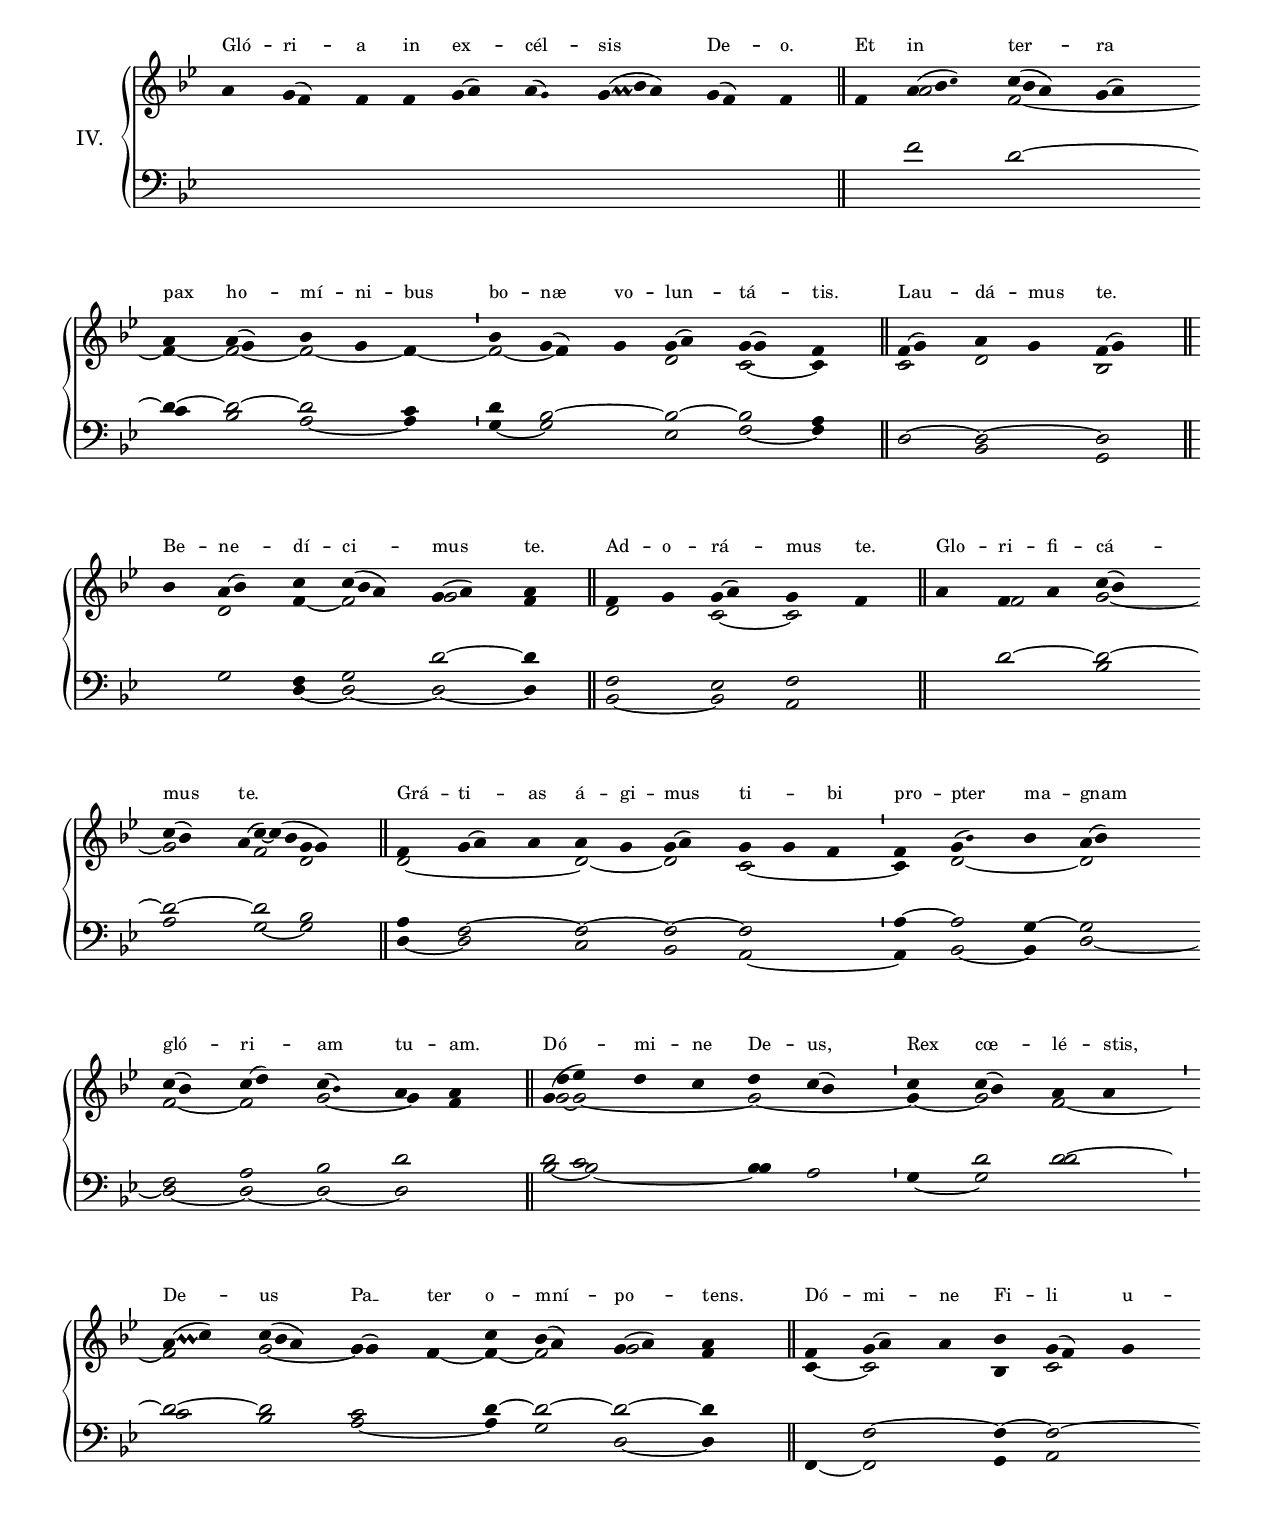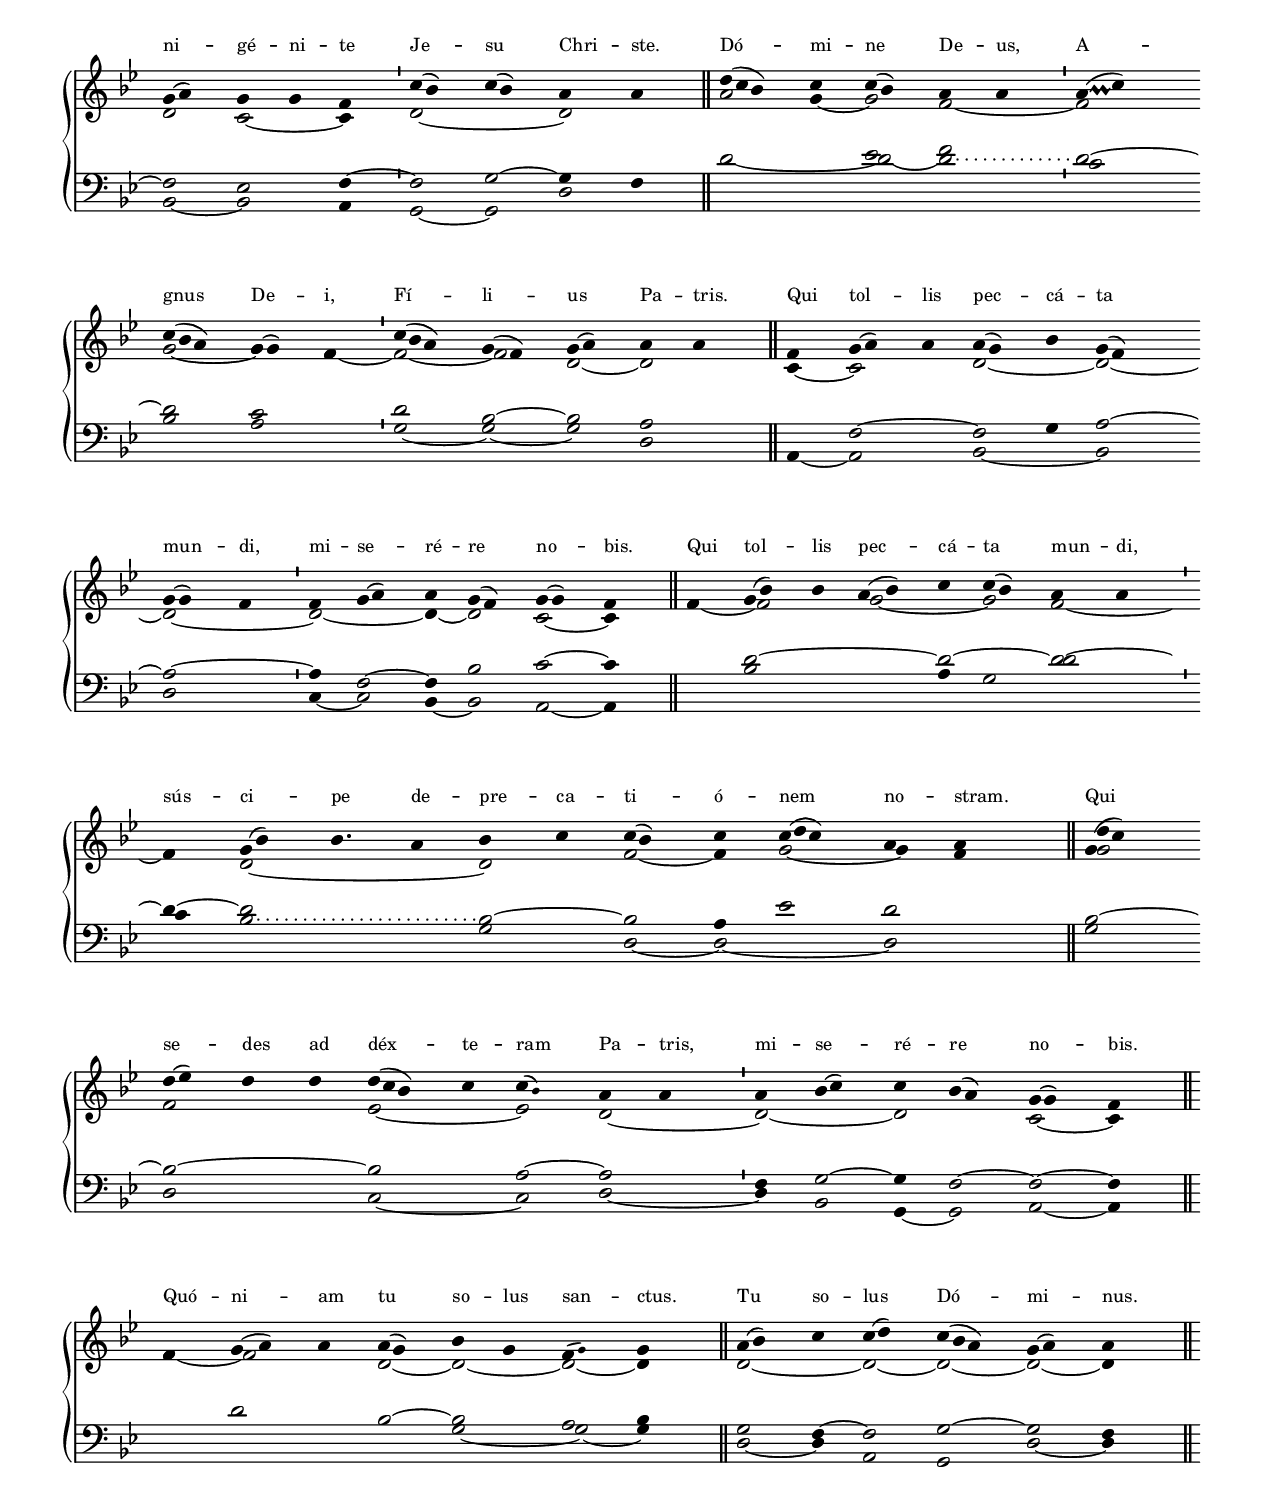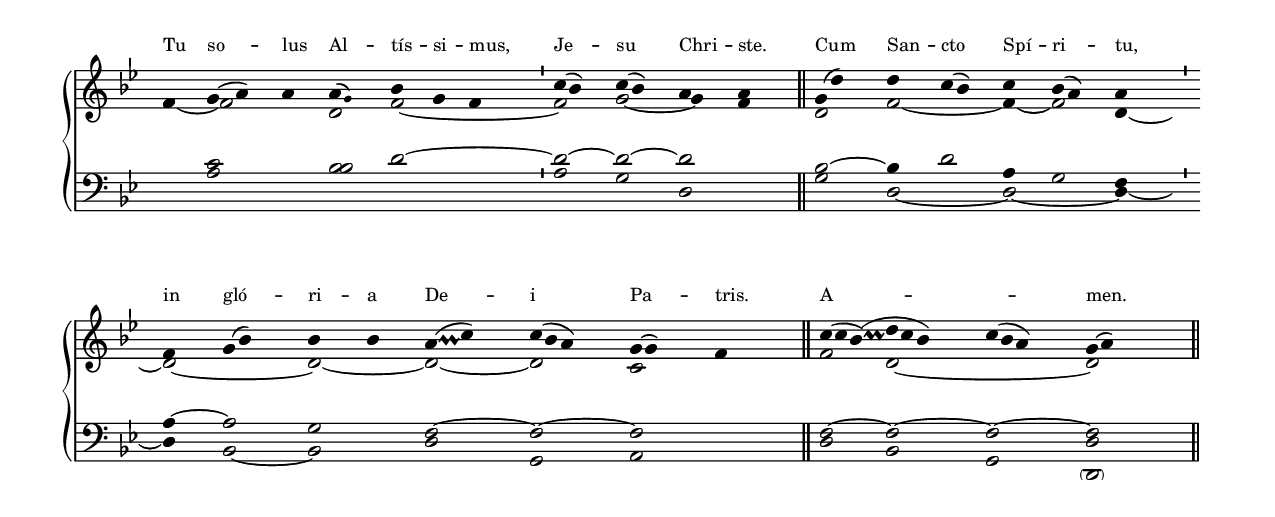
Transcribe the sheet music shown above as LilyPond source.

\version "2.18"
\include "gregorian.ly"
\include "noh2.ily"

%Page reference: page v.6
%(volume.page)

%Proofed 2/13

global = {
 \key a \locrian
 \cadenzaOn 
 \override Glissando #'thickness = #2.0
}

chantText = \lyricmode {
Gló -- ri -- a in ex -- cél -- sis De -- o. 
Et in ter -- ra pax ho -- mí -- ni -- bus bo -- næ vo -- lun -- tá -- tis. 
Lau -- dá -- mus te. 
Be -- ne -- dí -- ci -- mus te. 
Ad -- o -- rá -- mus te. 
Glo -- ri -- fi -- cá -- mus te. 
Grá -- ti -- as á -- gi -- mus ti -- _ bi pro -- pter ma -- gnam gló -- ri -- am tu -- am. 
Dó -- mi -- ne De -- us, Rex cœ -- lé -- stis, De -- us Pa __ ter o -- mní -- po -- tens. 
Dó -- mi -- ne Fi -- li u -- ni -- gé -- ni -- te Je -- su Chri -- ste. 
Dó -- mi -- ne De -- us, A -- gnus De -- i, Fí -- li -- us Pa -- tris. 
Qui tol -- lis pec -- cá -- ta mun -- di, mi -- se -- ré -- re no -- bis. 
Qui tol -- lis pec -- cá -- ta mun -- di, sús -- ci -- pe de -- pre -- ca -- ti -- ó -- nem no -- stram. 
Qui se -- des ad déx -- te -- ram Pa -- tris, mi -- se -- ré -- re no -- bis. 
Quó -- ni -- am tu so -- lus san -- ctus. 
Tu so -- lus Dó -- mi -- nus. 
Tu so -- lus Al -- tís -- si -- mus, Je -- su Chri -- ste. 
Cum San -- cto Spí -- ri -- tu, in gló -- ri -- a De -- i Pa -- tris. 
A -- _ men. }

chantMusic = {
\tieDown   a'4 g'4 ( f'4) f'4 f'4 g'4 ( a'4) a'4 ( \once \tweak #'font-size #-4 g' ) g'4 ( \quil a' bes'4 a'4) g'4 ( f'4) f'4 \finalis
 f'4 a'4 ( bes'4 \once \tweak #'font-size #-4 c'' ) c''4 ( bes'4 a'4) g'4 ( a'4) \forceBreak
 a'4 a'4 ( g'4) bes'4 g'4 f'4 \divisioMinima
 bes'4 g'4 ( f'4) g'4 g'4 ( a'4) g'4 ( g'4) f'4 \finalis
 f'4 ( g'4) a'4 g'4 f'4 ( g'4) \finalis
 \forceBreak
 bes'4 a'4 ( bes'4) c''4 c''4 ( bes'4 a'4) g'4 ( a'4) a'4 \finalis
 f'4 g'4 g'4 ( a'4) g'4 f'4 \finalis
 a'4 f'4 a'4 c''4 ( bes'4) \forceBreak
 c''4 ( bes'4) a'4 ( c''4) ~ c''4 ( bes'4 g'4 g'4) \finalis
 f'4 g'4 ( a'4) a'4 a'4 g'4 g'4 ( a'4) g'4 g'4 f'4 \divisioMinima
 f'4 g'4 ( \once \tweak #'font-size #-4 bes' ) bes'4 a'4 ( bes'4) \forceBreak
 c''4 ( bes'4) c''4 ( d''4) c''4 ( \once \tweak #'font-size #-4 bes' ) a'4 a'4 \finalis
 g'4 ( d''4 ees''4) d''4 c''4 d''4 c''4 ( bes'4) \divisioMinima
 c''4 c''4 ( bes'4) a'4 a'4 \divisioMinima
 \forceBreak
 a'4 ( \quil bes' c''4) c''4 ( bes'4 a'4) g'4 (g'4) f'4 c''4 bes'4 ( a'4) g'4 ( a'4) a'4 \finalis
 f'4 g'4 ( a'4) a'4 bes'4 g'4 ( f'4) g'4 \forceBreak
 g'4 ( a'4) g'4 g'4 f'4 \divisioMinima
 c''4 ( bes'4) c''4 ( bes'4) a'4 a'4 \finalis
 d''4 ( c''4 bes'4) c''4 c''4 ( bes'4) a'4 a'4 \divisioMinima
 a'4 ( \quil bes' c''4) \forceBreak
 c''4 ( bes'4 a'4) g'4 ( g'4) f'4 \divisioMinima
 c''4 ( bes'4 a'4) g'4 ( f'4) g'4 ( a'4) a'4 a'4 \finalis
 f'4 g'4 ( a'4) a'4 a'4 ( g'4) bes'4 g'4 ( f'4) \forceBreak
 g'4 ( g'4) f'4 \divisioMinima
 f'4 g'4 ( a'4) a'4 g'4 ( f'4) g'4 ( g'4) f'4 \finalis
 f'4 g'4 ( bes'4) bes'4 a'4 ( bes'4) c''4 c''4 ( bes'4) a'4 a'4 \divisioMinima
 \forceBreak
 f'4 g'4 ( bes'4) bes'4. a'4 bes'4 c''4 c''4 ( bes'4) c''4 c''4 ( d''4 c''4) a'4 a'4 \finalis
 g'4 ( d''4 c''4) \forceBreak
 d''4 ( ees''4) d''4 d''4 d''4 ( c''4 bes'4) c''4 c''4 ( \once \tweak #'font-size #-4 bes' ) a'4 a'4 \divisioMinima
 a'4 bes'4 (c''4) c''4 bes'4 (a'4) g'4 (g'4) f'4 \finalis
 \forceBreak
 f'4 g'4 ( a'4) a'4 a'4 ( g'4) bes'4 g'4 f'4 ( \once \tweak #'font-size #-4 g' ) g'4 \finalis
 a'4 ( bes'4) c''4 c''4 ( d''4) c''4 ( bes'4 a'4) g'4 ( a'4) a'4 \finalis
 \forceBreak
 f'4 g'4 ( a'4) a'4 a'4 ( \once \tweak #'font-size #-4 g' ) bes'4 g'4 f'4 \divisioMinima
 c''4 ( bes'4) c''4 ( bes'4) a'4 a'4 \finalis
 g'4 ( d''4) d''4 c''4 ( bes'4) c''4 bes'4 ( a'4) a'4 \divisioMinima
 \forceBreak
 f'4 g'4 ( bes'4) bes'4 bes'4 a'4 ( \quil bes' c''4) c''4 ( bes'4 a'4) g'4 ( g'4) f'4 \finalis
 c''4 ( c''4 bes'4 )( \quil c'' d''4 c''4 bes'4) c''4 ( bes'4 a'4) g'4 ( a'4) \finalis

}

altoMusic = {
r2*16/2 \finalis
r4 a'2*3/2 f'2*5/2 ~ f'4 ~ f'2 ~ f'2 ~ f'4 ~ \divisioMinima
f'2 ~ f'4 r4 d'2 c'2 ~ c'4 \finalis
c'2 d'2 bes2 \finalis
r4 d'2 f'4 ~ f'2*3/2 g'2 f'4 \finalis
d'2 c'2 ~ c'2 \finalis
r4 f'2 g'2 ~ g'2*3/2 f'2*3/2 d'2 \finalis
d'2*4/2 ~ d'2 ~ d'2 c'2*3/2 ~ \divisioMinima
c'4 d'2*3/2 ~ d'2 f'2 ~ f'2 g'2 ~ g'4 f'4 \finalis
g'2 ~ g'2*3/2 ~ g'2*3/2 ~ \divisioMinima
g'4 ~ g'2 f'2 ~ \divisioMinima
f'2*3/2 g'2*3/2 ~ g'4 g'4 f'4 ~ f'4 ~ f'2 g'2 f'4 \finalis
c'4 ~ c'2*3/2 bes4 c'2*3/2 d'2 c'2 ~ c'4 \divisioMinima
d'2*4/2 ~ d'2 \finalis
a'2*3/2 g'4 ~ g'2 f'2 ~ \divisioMinima
f'2*3/2 g'2*3/2 ~ g'4 r4 f'4 ~ \divisioMinima
f'2*3/2 ~ f'2 d'2 ~ d'2 \finalis
c'4 ~ c'2*3/2 d'2*3/2 ~ d'2 ~ d'2*3/2 ~ \divisioMinima
d'2*3/2 ~ d'4 ~ d'2 c'2 ~ c'4 \finalis
f'4 ~ f'2*3/2 g'2*3/2 ~ g'2 f'2 ~ \divisioMinima
f'4 d'2*9/4 ~ d'2 f'2 ~ f'4 g'2*3/2 ~ g'4 f'4 \finalis
g'2*3/2 f'2*4/2 ees'2*4/2 ~ ees'2 d'2 ~ \divisioMinima
d'2*3/2 ~ d'2*3/2 c'2 ~ c'4 \finalis
f'4 ~ f'2*3/2 d'2 ~ d'2 ~ d'2 ~ d'4 \finalis
d'2*3/2 ~ d'2 ~ d'2*3/2 ~ d'2 ~ d'4 \finalis
f'4 ~ f'2*3/2 d'2 f'2*3/2 ~ \divisioMinima
f'2 g'2 ~ g'4 f'4 \finalis
d'2 f'2*3/2 ~ f'4 ~ f'2 d'4 ~ \divisioMinima
d'2*3/2 ~ d'2 ~ d'2*3/2 ~ d'2*3/2 c'2*3/2 \finalis
f'2*4/2 d'2*6/2 ~ d'2 \finalis
}

tenorMusic = {
r2*16/2 \finalis
r4 f'2*3/2 d'2*5/2 ~ d'4 ~ d'2 ~ d'2 c'4 \divisioMinima
d'4 bes2*3/2 ~ bes2 ~ bes2 a4 \finalis
d2 ~ d2 ~ d2 \finalis
r4 g2 f4 g2*3/2 d'2 ~ d'4 \finalis
f2 ees2 f2 \finalis
r4 d'2 ~ d'2 ~ d'2*3/2 ~ d'2*3/2 bes2 \finalis
a4 f2*3/2 ~ f2 ~ f2 ~ f2*3/2 \divisioMinima
a4 ~ a2 g4 ~ g2 f2 a2 bes2 d'2 \finalis
d'2 c'2*3/2 \shiftRight bes4 a2 \divisioMinima
r4 d'2 d'2 ~ \divisioMinima
d'2*3/2 ~ d'2*3/2 c'2*3/2 d'4 ~ d'2 ~ d'2 ~ d'4 \finalis
r4 f2*3/2 ~ f4 ~ f2*3/2 ~ f2 ees2 f4 ~ \divisioMinima
f2 g2 ~ g4 f4 \finalis
r2*4/2 ees'2 f'2 \divisioMinima
d'2*3/2 ~ d'2*3/2 c'2*3/2 \divisioMinima
d'2*3/2 bes2 ~ bes2 a2 \finalis
r4 f2*3/2 ~ f2 g4 a2 ~ a2*3/2 ~ \divisioMinima
a4 f2 ~ f4 bes2 c'2 ~ c'4 \finalis
r4 d'2*5/2 ~ d'2*3/2 ~ d'2 ~ \divisioMinima
d'4 ~ d'2*9/4 bes2 ~ bes2 a4 ees'2*3/2 d'2 \finalis
bes2*3/2 ~ bes2*4/2 ~ bes2*4/2 a2 ~ a2 \divisioMinima
f4 g2 ~ g4 f2 ~ f2 ~ f4 \finalis
r4 d'2*3/2 bes2 ~ bes2 a2 bes4 \finalis
g2 f4 ~ f2 g2*3/2 ~ g2 f4 \finalis
r4 c'2*3/2 bes2 d'2*3/2 ~ \divisioMinima
d'2 ~ d'2 ~ d'2 \finalis
bes2 ~ bes4 d'2 a4 g2 f4 \divisioMinima
a4 ~ a2 g2 f2*3/2 ~ f2*3/2 ~ f2*3/2 \finalis
f2*4/2 ~ f2*3/2 ~ f2*3/2 ~ f2 \finalis
}

bassMusic = {
r2*16/2 \finalis
r2*9/2 c'4 bes2 a2 ~ a4 \divisioMinima
g4 ~ g2*3/2 ees2 f2 ~ f4 \finalis
r2 bes,2 g,2 \finalis
r2*3/2 d4 ~ d2*3/2 ~ d2 ~ d4 \finalis
bes,2 ~ bes,2 a,2 \finalis
r2*3/2 bes2 a2*3/2 g2*3/2 ~ g2 \finalis
d4 ~ d2*3/2 c2 bes,2 a,2*3/2 ~ \divisioMinima
a,4 bes,2 ~ bes,4 d2 ~ d2 ~ d2 ~ d2 ~ d2 \finalis
bes2 ~ bes2*3/2 ~ bes4 r2 \divisioMinima
g4 ~ g2 \shiftRight d'2 \divisioMinima
c'2*3/2 bes2*3/2 a2*3/2 ~ a4 g2 d2 ~ d4 \finalis
f,4 ~ f,2*3/2 g,4 a,2*3/2 bes,2 ~ bes,2 a,4 \divisioMinima
g,2 ~ g,2 d2 \finalis
d'2*4/2 ~ d'2 ~ d'2 \divisioMinima
c'2*3/2 bes2*3/2 a2*3/2 \divisioMinima
g2*3/2 ~ g2 ~ g2 d2 \finalis
a,4 ~ a,2*3/2 bes,2*3/2 ~ bes,2 d2*3/2 \divisioMinima
c4 ~ c2 bes,4 ~ bes,2 a,2 ~ a,4 \finalis
r4 bes2*5/2 a4 g2 \shiftRight d'2 \divisioMinima
c'4 bes2*9/4 g2 d2 ~ d2*4/2 ~ d2 \finalis
g2*3/2 d2*4/2 c2*4/2 ~ c2 d2 ~ \divisioMinima
d4 bes,2 g,4 ~ g,2 a,2 ~ a,4 \finalis
r2*6/2 g2 ~ g2 ~ g4 \finalis
d2 ~ d4 a,2 g,2*3/2 d2 ~ d4 \finalis
r4 a2*3/2 \shiftRight bes2*5/2 \divisioMinima
a2 g2 d2 \finalis
g2 d2*3/2 ~ d2*3/2 ~ d4 ~ \divisioMinima
d4 bes,2 ~ bes,2 d2*3/2 g,2*3/2 a,2*3/2 \finalis
d2*4/2 bes,2*3/2 g,2*3/2 <d \parenthesize d,>2 \finalis
}

voiceLines = {
\voiceLineStyle


s2*153/2
\allowVoiceLineBreak
\voiceLine "down" "down" d'2*2/2 d'2*1/2


s2*50/2
\allowVoiceLineBreak
\voiceLine "down" "down" bes2*9/4 bes2*1/2


}

\score{
  <<
    \new Lyrics
    \new GrandStaff <<
      \set GrandStaff.autoBeaming = ##f
      \set GrandStaff.instrumentName = \markup \center-column {
        "IV."
      }
      \new Staff = up <<
        \new Voice = "chant" {
          \voiceOne \global \chantMusic
        }
        \new Voice {
          \voiceTwo \global \altoMusic
        }
      >>

      \new Staff = down <<
        \clef bass
        \new Voice {
          \voiceOne \global \tenorMusic
        }
        \new Voice {
          \voiceTwo \global \bassMusic
        }
	\new Voice {
        \voiceThree \global \voiceLines
        }
      >>
    >>
    \context Lyrics {
      \lyricsto chant {
      \chantText
    }
    }
  >>
  \layout{
  }
  
}
